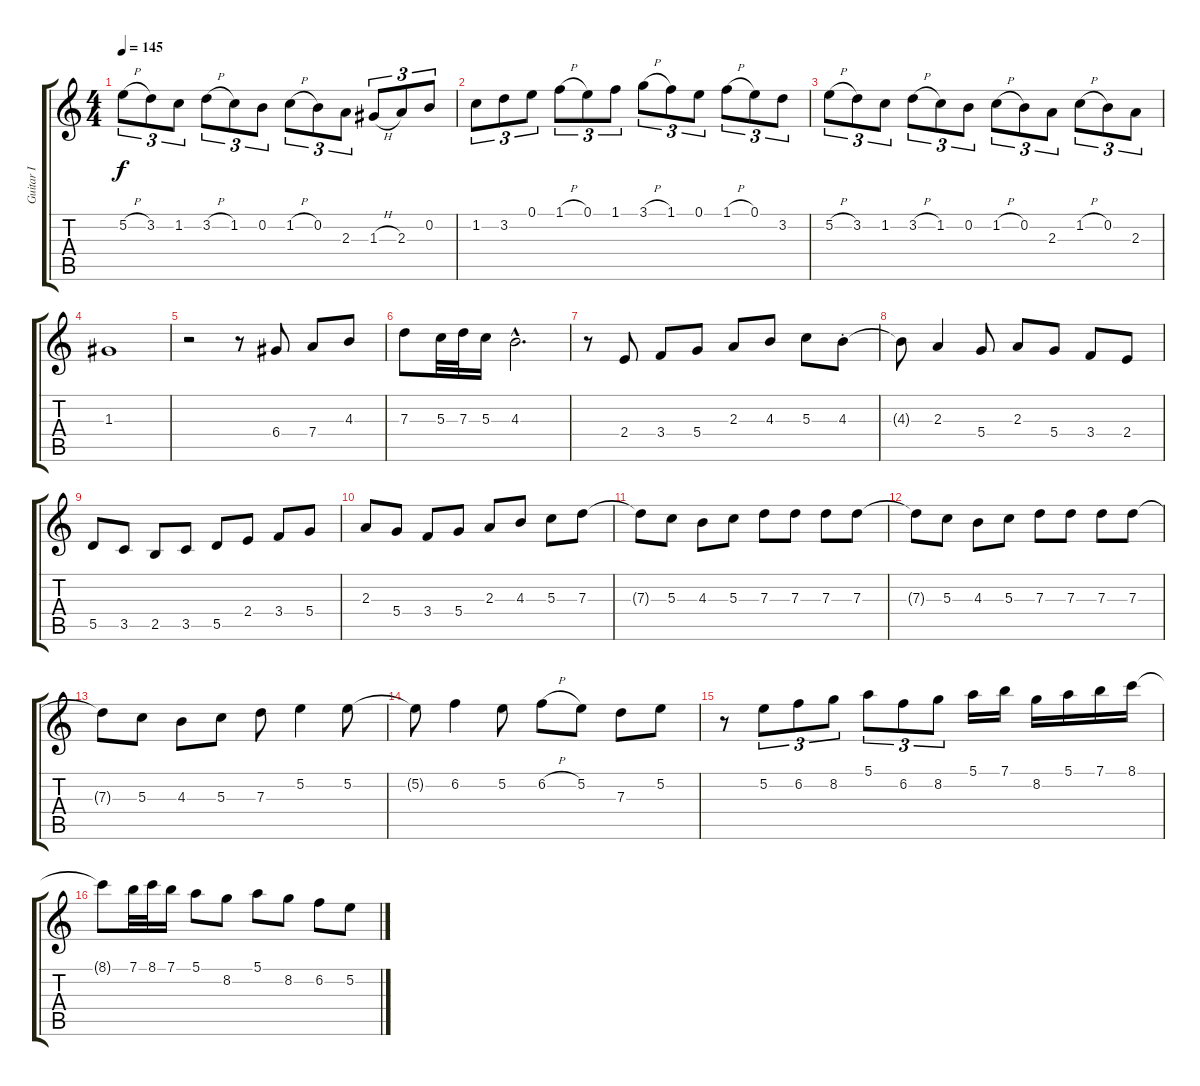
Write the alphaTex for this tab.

\track ("Guitar I" "Guitar I") {instrument acousticguitarnylon}
\staff {score tabs}
\tuning (E4 B3 G3 D3 A2 E2) {hide}
\ts (4 4)
\tempo 145
\clef g2
\ks c
5.2{h}.8{tu (3 2) dy f} 3.2.8{tu (3 2)} 1.2.8{tu (3 2)} 3.2{h}.8{tu (3 2)} 1.2.8{tu (3 2)} 0.2.8{tu (3 2)} 1.2{h}.8{tu (3 2)} 0.2.8{tu (3 2)} 2.3.8{tu (3 2)} 1.3{h}.8{tu (3 2)} 2.3.8{tu (3 2)} 0.2.8{tu (3 2)} |
1.2.8{tu (3 2)} 3.2.8{tu (3 2)} 0.1.8{tu (3 2)} 1.1{h}.8{tu (3 2)} 0.1.8{tu (3 2)} 1.1.8{tu (3 2)} 3.1{h}.8{tu (3 2)} 1.1.8{tu (3 2)} 0.1.8{tu (3 2)} 1.1{h}.8{tu (3 2)} 0.1.8{tu (3 2)} 3.2.8{tu (3 2)} |
5.2{h}.8{tu (3 2)} 3.2.8{tu (3 2)} 1.2.8{tu (3 2)} 3.2{h}.8{tu (3 2)} 1.2.8{tu (3 2)} 0.2.8{tu (3 2)} 1.2{h}.8{tu (3 2)} 0.2.8{tu (3 2)} 2.3.8{tu (3 2)} 1.2{h}.8{tu (3 2)} 0.2.8{tu (3 2)} 2.3.8{tu (3 2)} |
1.3.1 |
r.2 r.8 6.4.8 7.4.8 4.3.8 |
7.3.8 5.3.32 7.3.32 5.3.16 4.3{hac}.2{d} |
r.8 2.4.8 3.4.8 5.4.8 2.3.8 4.3.8 5.3.8 4.3{st}.8 |
4.3{t}.8 2.3.4 5.4.8 2.3.8 5.4.8 3.4.8 2.4.8 |
5.5.8 3.5.8 2.5.8 3.5.8 5.5.8 2.4.8 3.4.8 5.4.8 |
2.3.8 5.4.8 3.4.8 5.4.8 2.3.8 4.3.8 5.3.8 7.3.8 |
7.3{t}.8 5.3.8 4.3.8 5.3.8 7.3.8 7.3.8 7.3.8 7.3.8 |
7.3{t}.8 5.3.8 4.3.8 5.3.8 7.3.8 7.3.8 7.3.8 7.3.8 |
7.3{t}.8 5.3.8 4.3.8 5.3.8 7.3.8 5.2.4 5.2.8 |
5.2{t}.8 6.2.4 5.2.8 6.2{h}.8 5.2.8 7.3.8 5.2.8 |
r.8 5.2.8{tu (3 2)} 6.2.8{tu (3 2)} 8.2.8{tu (3 2)} 5.1.8{tu (3 2)} 6.2.8{tu (3 2)} 8.2.8{tu (3 2)} 5.1.16 7.1.16 8.2.16 5.1.16 7.1.16 8.1.16 |
8.1{t}.8 7.1.32 8.1.32 7.1.16 5.1.8 8.2.8 5.1.8 8.2.8 6.2.8 5.2.8
